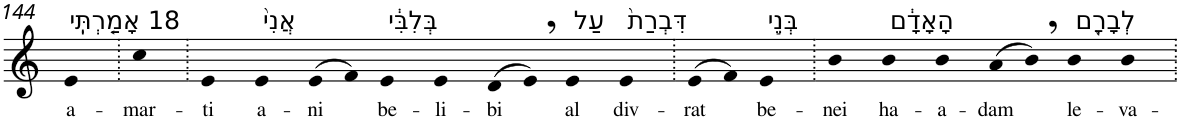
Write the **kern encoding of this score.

**kern	**text
*part1	*part1
*staff1	*staff1
*I"Piano	*
*I'Pno	*
!!LO:PB:g=z
*clefG2	*
*k[]	*
=144	=144
!LO:TX:a:t=18 אָמַ֤רְתִּֽי	!
!	!LO:LY:b
4e	a-
=145.	=145.
!	!LO:LY:b
4cc	-mar-
=146.	=146.
!	!LO:LY:b
4e	-ti
!LO:TX:a:t=אֲנִי֙	!
!	!LO:LY:b
4e	a-
!	!LO:LY:b
(>8e	-ni
8f)	.
!LO:TX:a:t=בְּלִבִּ֔י	!
!	!LO:LY:b
4e	be-
!	!LO:LY:b
4e	-li-
!	!LO:LY:b
(>8d	-bi
8e,)	.
!LO:TX:a:t=עַל	!
!	!LO:LY:b
4e	al
!LO:TX:a:t=דִּבְרַת֙	!
!	!LO:LY:b
4e	div-
=147.	=147.
!	!LO:LY:b
(>8e	-rat
8f)	.
!LO:TX:a:t=בְּנֵ֣י	!
!	!LO:LY:b
4e	be-
=148.	=148.
!	!LO:LY:b
4b	-nei
!LO:TX:a:t=הָאָדָ֔ם	!
!	!LO:LY:b
4b	ha-
!	!LO:LY:b
4b	-a-
!	!LO:LY:b
(>8a	-dam
8b,)	.
!LO:TX:a:t=לְבָרָ֖ם	!
!	!LO:LY:b
4b	le-
!	!LO:LY:b
4b	-va-
=.	=.
*-	*-
